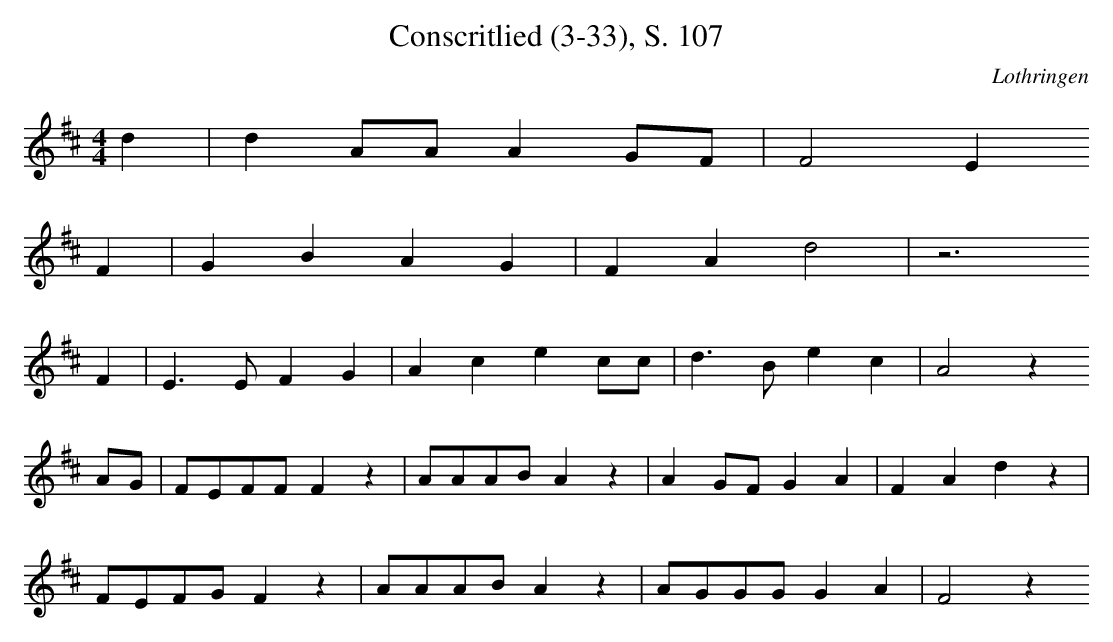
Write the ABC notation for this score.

X:1
T: Conscritlied (3-33), S. 107
O: Lothringen
M: 4/4
L: 1/8
K: D
d2 | d2AAA2GF | F4E2
F2 | G2B2A2G2 | F2A2d4 | z6
F2 | E3EF2G2 | A2c2e2cc | d3Be2c2 | A4z2
AG | FEFFF2z2 | AAABA2z2 | A2GFG2A2 | F2A2d2z2 |
FEFGF2z2 | AAABA2z2 | AGGGG2A2 | F4z2
